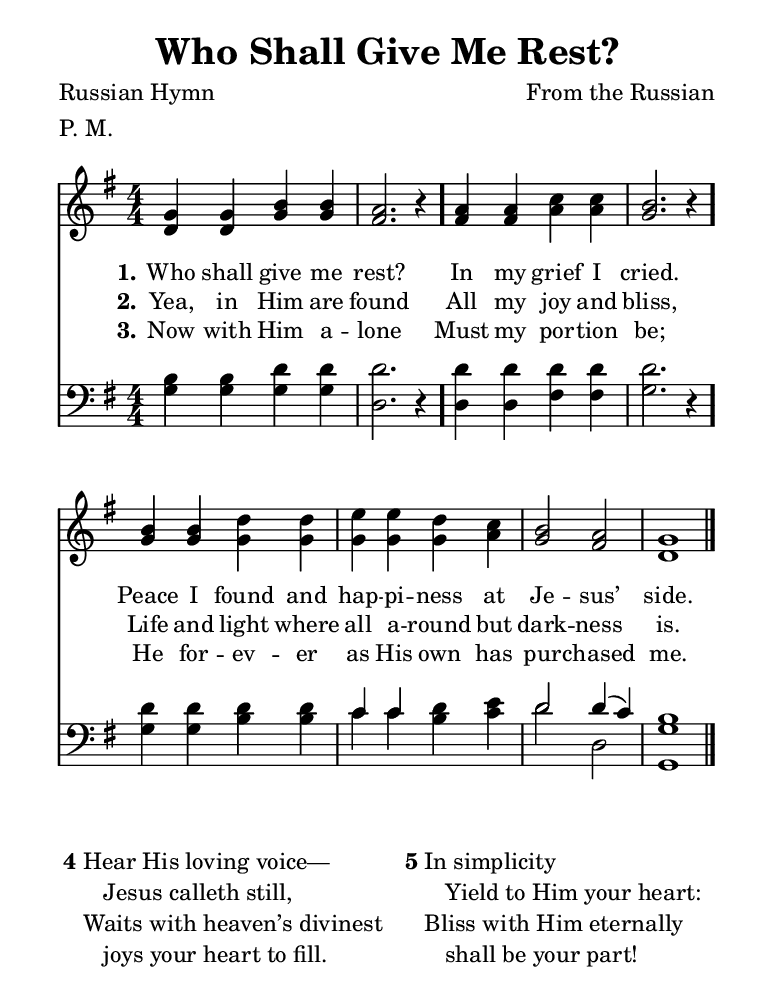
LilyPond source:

\include "common/global.ily"
\paper {
  \include "common/paper.ily"
  %ragged-bottom = ##t
  ragged-last-bottom = ##t
  systems-per-page = #(cond (is-eogsized 2) (#t #f))
  %page-count = ##f
}

\header{
  hymnnumber = "125"
  title = "Who Shall Give Me Rest?"
  tunename = ""
  meter = "P. M."
  poet = "Russian Hymn"
  composer = "From the Russian"
  %copyright = ""
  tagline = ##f
}

% for fermata in MIDI
ta = { \tempo 4=90 }
tb = { \tempo 4=45 }

patternAA = { c4 c c c | c2. c4 }

patternBA = { c4 c c c | c c c c | c2 c2      | c1 }
patternBB = { c4 c c c | c c c c | c2 c4( c4) | c1 }

global = {
  \include "common/overrides.ily"
  \override Staff.TimeSignature.style = #'numbered
  \time 4/4
  \override Score.MetronomeMark.transparent = ##t % hide all fermata changes too
  \ta
  \key g \major
  %\partial 4
  \autoBeamOff
}

notesSoprano = {
\global
\relative c'' {

  \changePitch \patternAA { g g b b | a r }
  \changePitch \patternAA { a a c c | b r }
  \changePitch \patternBA { b b d d | e e d c | b a | g }

  \bar "|."

}
}

notesAlto = {
\global
\relative e' {

  \changePitch \patternAA { d d g g | fis r }
  \changePitch \patternAA { fis fis a a | g r }
  \changePitch \patternBA { g g g g | g g g a | g fis | d }

}
}

notesTenor = {
\global
\relative a {

  \changePitch \patternAA { b b d d | d r }
  \changePitch \patternAA { d d d d | d r }
  \changePitch \patternBB { d d d d | c c d e | d d( c) | b }

}
}

notesBass = {
\global
\relative f {

  \changePitch \patternAA { g g g g | d r }
  \changePitch \patternAA { d d fis fis | g r }
  \changePitch \patternBA { g g b b | c c b c | d d, | <g, g'> }

}
}

wordsA = \lyricmode {
\set stanza = "1."

Who shall give me rest?
In my grief I cried.
Peace I found and hap -- pi -- ness at Je -- sus’ side.

}

wordsB = \lyricmode {
\set stanza = "2."

Yea, in Him are found \bar "."
All my joy and bliss, \bar "."
Life and light where all a -- round but dark -- ness is.

}

wordsC = \lyricmode {
\set stanza = "3."

Now with Him a -- lone
Must my por -- tion be;
He for -- ev -- er as His own has pur -- chased me.

}

wordsD = \markuplist {

\line { Hear His loving voice— }
\line { { \hspace #2 } Jesus calleth still, }
\line { Waits with heaven’s divinest } \line { { \hspace #2 } joys your heart to fill. }

}

wordsE = \markuplist {

\line { In simplicity }
\line { { \hspace #2 } Yield to Him your heart: }
\line { Bliss with Him eternally } \line { { \hspace #2 } shall be your part! }

}

\score {
  \context ChoirStaff <<
    \context Staff = upper <<
      \set Staff.autoBeaming = ##f
      \set ChoirStaff.systemStartDelimiter = #'SystemStartBar
      \set ChoirStaff.printPartCombineTexts = ##f
      \partcombine #'(2 . 9) \notesSoprano \notesAlto
      \context NullVoice = sopranos { \voiceOne << \notesSoprano >> }
      \context NullVoice = altos { \voiceTwo << \notesAlto >> }
      \context Lyrics = one   \lyricsto sopranos \wordsA
      \context Lyrics = two   \lyricsto sopranos \wordsB
      \context Lyrics = three \lyricsto sopranos \wordsC
    >>
    \context Staff = men <<
      \set Staff.autoBeaming = ##f
      \clef bass
      \set ChoirStaff.printPartCombineTexts = ##f
      \partcombine #'(2 . 9) \notesTenor \notesBass
      \context NullVoice = tenors { \voiceOne << \notesTenor >> }
      \context NullVoice = basses { \voiceTwo << \notesBass >> }
    >>
  >>
  \layout {
    \include "common/layout.ily"
  }
  \midi{
    \include "common/midi.ily"
  }
}

\noPageBreak

\markup { \fill-line {
  \hspace #0.1
  \line{ \bold 4 \column { \wordsD } }
  \hspace #0.1
  \line{ \bold 5 \column { \wordsE } }
  \hspace #0.1
} }

\version "2.19.49"  % necessary for upgrading to future LilyPond versions.

% vi:set et ts=2 sw=2 ai nocindent syntax=lilypond:
